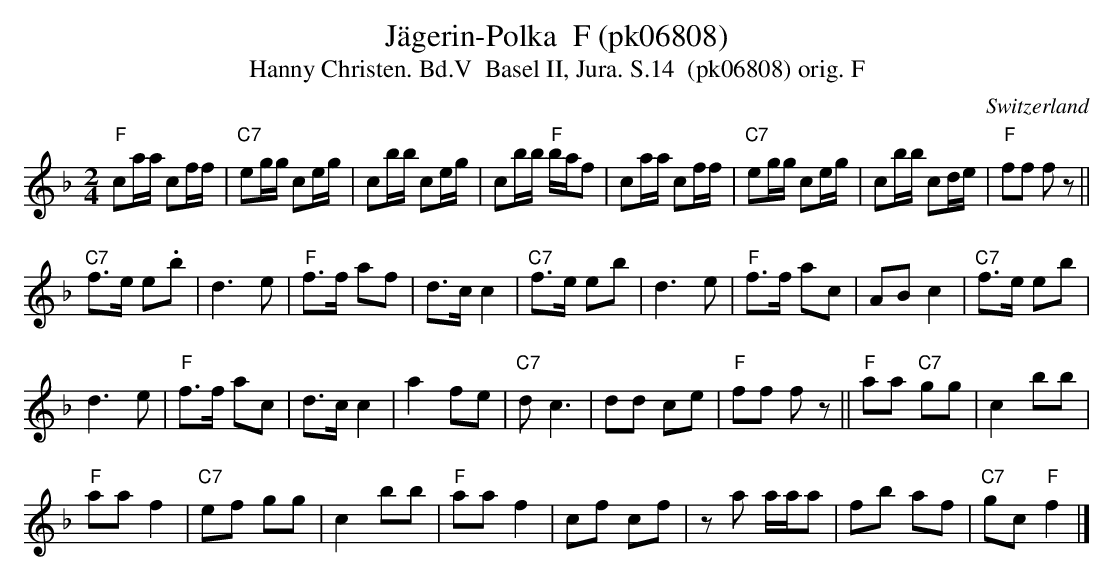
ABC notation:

X:1
T:Jägerin-Polka  F (pk06808)
T:Hanny Christen. Bd.V  Basel II, Jura. S.14  (pk06808) orig. F
M:2/4
L:1/8
O:Switzerland
K:F major
"F"ca/a/ cf/f/ | "C7"eg/g/ ce/g/ | cb/b/ ce/g/ | cb/b/ "F"b/a/f | ca/a/ cf/f/ | "C7"eg/g/ ce/g/ | cb/b/ cd/e/ | "F"ff fz ||
"C7"f>e e.b |  d3e | "F"f>f af | d>cc2 | "C7"f>e eb | d3e | "F"f>f ac | ABc2 | "C7"f>e eb |
d3e | "F"f>f ac | d>cc2 | a2fe | "C7"dc3 | dd ce | "F"ff fz || "F"aa "C7"gg | c2bb |
"F"aaf2 |  "C7"ef gg   | c2bb | "F"aaf2 | cf cf | za a/a/a | fb af | "C7"gc "F"f2 |]
